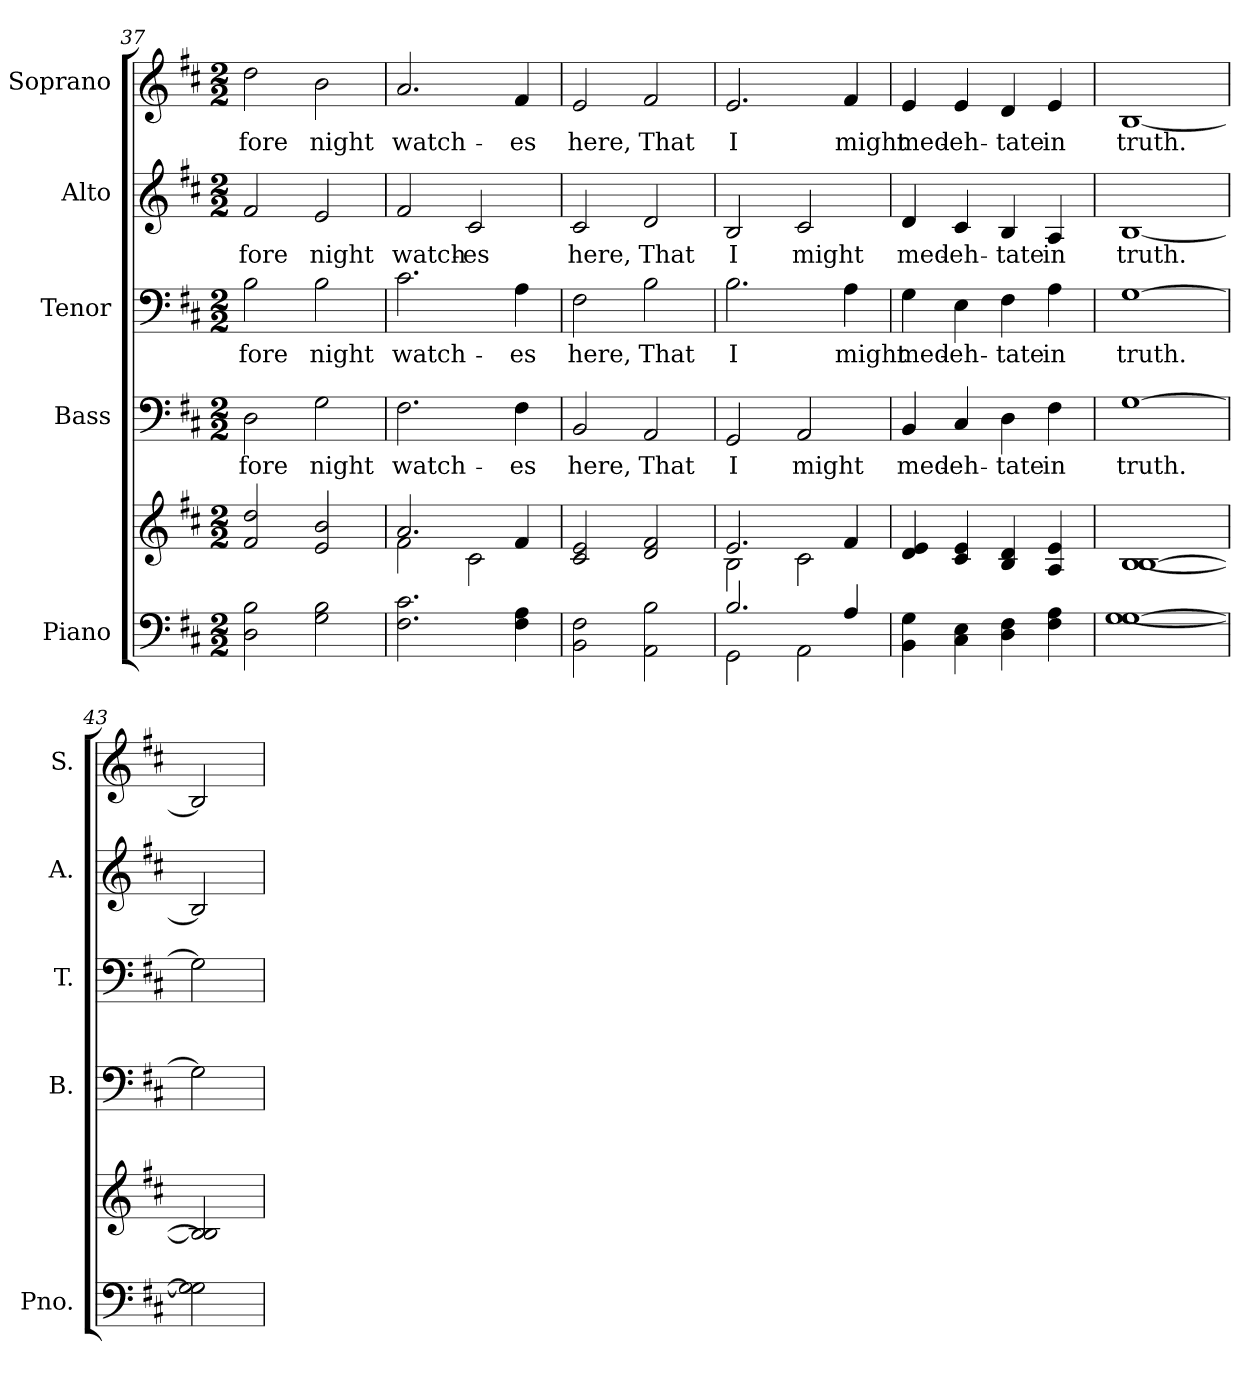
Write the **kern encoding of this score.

**kern	**kern	**kern	**text	**kern	**text	**kern	**text	**kern	**text
*part5	*part5	*part4	*part4	*part3	*part3	*part2	*part2	*part1	*part1
*staff6	*staff5	*staff4	*staff4	*staff3	*staff3	*staff2	*staff2	*staff1	*staff1
*I"Piano	*	*I"Bass	*	*I"Tenor	*	*I"Alto	*	*I"Soprano	*
*I'Pno.	*	*I'B.	*	*I'T.	*	*I'A.	*	*I'S.	*
*clefF4	*clefG2	*clefF4	*	*clefF4	*	*clefG2	*	*clefG2	*
*k[f#c#]	*k[f#c#]	*k[f#c#]	*	*k[f#c#]	*	*k[f#c#]	*	*k[f#c#]	*
*D:	*D:	*D:	*	*D:	*	*D:	*	*D:	*
*M2/2	*M2/2	*M2/2	*	*M2/2	*	*M2/2	*	*M2/2	*
=37	=37	=37	=37	=37	=37	=37	=37	=37	=37
!	!	!	!LO:LY:b:color=#000000	!	!	!	!	!	!
!	!	!	!	!	!LO:LY:b:color=#000000	!	!	!	!
!	!	!	!	!	!	!	!LO:LY:b:color=#000000	!	!
!	!	!	!	!	!	!	!	!	!LO:LY:b:color=#000000
2Di\ 2Bi	2f#i/ 2ddi	2Di\	-fore	2Bi\	-fore	2f#i/	-fore	2ddi\	-fore
!	!	!	!LO:LY:b:color=#000000	!	!	!	!	!	!
!	!	!	!	!	!LO:LY:b:color=#000000	!	!	!	!
!	!	!	!	!	!	!	!LO:LY:b:color=#000000	!	!
!	!	!	!	!	!	!	!	!	!LO:LY:b:color=#000000
2Gi\ 2Bi	2ei/ 2bi	2Gi\	night	2Bi\	night	2ei/	night	2bi\	night
=38	=38	=38	=38	=38	=38	=38	=38	=38	=38
*	*^	*	*	*	*	*	*	*	*
!	!	!	!	!LO:LY:b:color=#000000	!	!	!	!	!	!
!	!	!	!	!	!	!LO:LY:b:color=#000000	!	!	!	!
!	!	!	!	!	!	!	!	!LO:LY:b:color=#000000	!	!
!	!	!	!	!	!	!	!	!	!	!LO:LY:b:color=#000000
2.F#i\ 2.c#i	2.ai/	2f#i\	2.F#i\	watch-	2.c#i\	watch-	2f#i/	watch-	2.ai/	watch-
!	!	!	!	!	!	!	!	!LO:LY:b:color=#000000	!	!
.	.	2c#i\	.	.	.	.	2c#i/	-es	.	.
!	!	!	!	!LO:LY:b:color=#000000	!	!	!	!	!	!
!	!	!	!	!	!	!LO:LY:b:color=#000000	!	!	!	!
!	!	!	!	!	!	!	!	!	!	!LO:LY:b:color=#000000
4F#i\ 4Ai	4f#i/	.	4F#i\	-es	4Ai\	-es	.	.	4f#i/	-es
*	*v	*v	*	*	*	*	*	*	*	*
!!LO:PB:g=z
=39	=39	=39	=39	=39	=39	=39	=39	=39	=39
!	!	!	!LO:LY:b:color=#000000	!	!	!	!	!	!
!	!	!	!	!	!LO:LY:b:color=#000000	!	!	!	!
!	!	!	!	!	!	!	!LO:LY:b:color=#000000	!	!
!	!	!	!	!	!	!	!	!	!LO:LY:b:color=#000000
2BBi\ 2F#i	2c#i/ 2ei	2BBi/	here,	2F#i\	here,	2c#i/	here,	2ei/	here,
!	!	!	!LO:LY:b:color=#000000	!	!	!	!	!	!
!	!	!	!	!	!LO:LY:b:color=#000000	!	!	!	!
!	!	!	!	!	!	!	!LO:LY:b:color=#000000	!	!
!	!	!	!	!	!	!	!	!	!LO:LY:b:color=#000000
2AAi\ 2Bi	2di/ 2f#i	2AAi/	That	2Bi\	That	2di/	That	2f#i/	That
=40	=40	=40	=40	=40	=40	=40	=40	=40	=40
*^	*^	*	*	*	*	*	*	*	*
!	!	!	!	!	!LO:LY:b:color=#000000	!	!	!	!	!	!
!	!	!	!	!	!	!	!LO:LY:b:color=#000000	!	!	!	!
!	!	!	!	!	!	!	!	!	!LO:LY:b:color=#000000	!	!
!	!	!	!	!	!	!	!	!	!	!	!LO:LY:b:color=#000000
2.Bi/	2GGi\	2.ei/	2Bi\	2GGi/	I	2.Bi\	I	2Bi/	I	2.ei/	I
!	!	!	!	!	!LO:LY:b:color=#000000	!	!	!	!	!	!
!	!	!	!	!	!	!	!	!	!LO:LY:b:color=#000000	!	!
.	2AAi\	.	2c#i\	2AAi/	might	.	.	2c#i/	might	.	.
!	!	!	!	!	!	!	!LO:LY:b:color=#000000	!	!	!	!
!	!	!	!	!	!	!	!	!	!	!	!LO:LY:b:color=#000000
4Ai/	.	4f#i/	.	.	.	4Ai\	might	.	.	4f#i/	might
*v	*v	*	*	*	*	*	*	*	*	*	*
*	*v	*v	*	*	*	*	*	*	*	*
=41	=41	=41	=41	=41	=41	=41	=41	=41	=41
!	!	!	!LO:LY:b:color=#000000	!	!	!	!	!	!
!	!	!	!	!	!LO:LY:b:color=#000000	!	!	!	!
!	!	!	!	!	!	!	!LO:LY:b:color=#000000	!	!
!	!	!	!	!	!	!	!	!	!LO:LY:b:color=#000000
4BBi\ 4Gi	4di/ 4ei	4BBi/	med-	4Gi\	med-	4di/	med-	4ei/	med-
!	!	!	!LO:LY:b:color=#000000	!	!	!	!	!	!
!	!	!	!	!	!LO:LY:b:color=#000000	!	!	!	!
!	!	!	!	!	!	!	!LO:LY:b:color=#000000	!	!
!	!	!	!	!	!	!	!	!	!LO:LY:b:color=#000000
4C#i\ 4Ei	4c#i/ 4ei	4C#i/	-eh-	4Ei\	-eh-	4c#i/	-eh-	4ei/	-eh-
!	!	!	!LO:LY:b:color=#000000	!	!	!	!	!	!
!	!	!	!	!	!LO:LY:b:color=#000000	!	!	!	!
!	!	!	!	!	!	!	!LO:LY:b:color=#000000	!	!
!	!	!	!	!	!	!	!	!	!LO:LY:b:color=#000000
4Di\ 4F#i	4Bi/ 4di	4Di\	-tate	4F#i\	-tate	4Bi/	-tate	4di/	-tate
!	!	!	!LO:LY:b:color=#000000	!	!	!	!	!	!
!	!	!	!	!	!LO:LY:b:color=#000000	!	!	!	!
!	!	!	!	!	!	!	!LO:LY:b:color=#000000	!	!
!	!	!	!	!	!	!	!	!	!LO:LY:b:color=#000000
4F#i\ 4Ai	4Ai/ 4ei	4F#i\	in	4Ai\	in	4Ai/	in	4ei/	in
=42	=42	=42	=42	=42	=42	=42	=42	=42	=42
!	!	!	!LO:LY:b:color=#000000	!	!	!	!	!	!
!	!	!	!	!	!LO:LY:b:color=#000000	!	!	!	!
!	!	!	!	!	!	!	!LO:LY:b:color=#000000	!	!
!	!	!	!	!	!	!	!	!	!LO:LY:b:color=#000000
[1Gi [1Gi	[1Bi [1Bi	[1Gi	truth.	[1Gi	truth.	[1Bi	truth.	[1Bi	truth.
=43	=43	=43	=43	=43	=43	=43	=43	=43	=43
2Gi] 2Gi]	2Bi] 2Bi]	2Gi]	.	2Gi]	.	2Bi]	.	2Bi]	.
=	=	=	=	=	=	=	=	=	=
*-	*-	*-	*-	*-	*-	*-	*-	*-	*-
